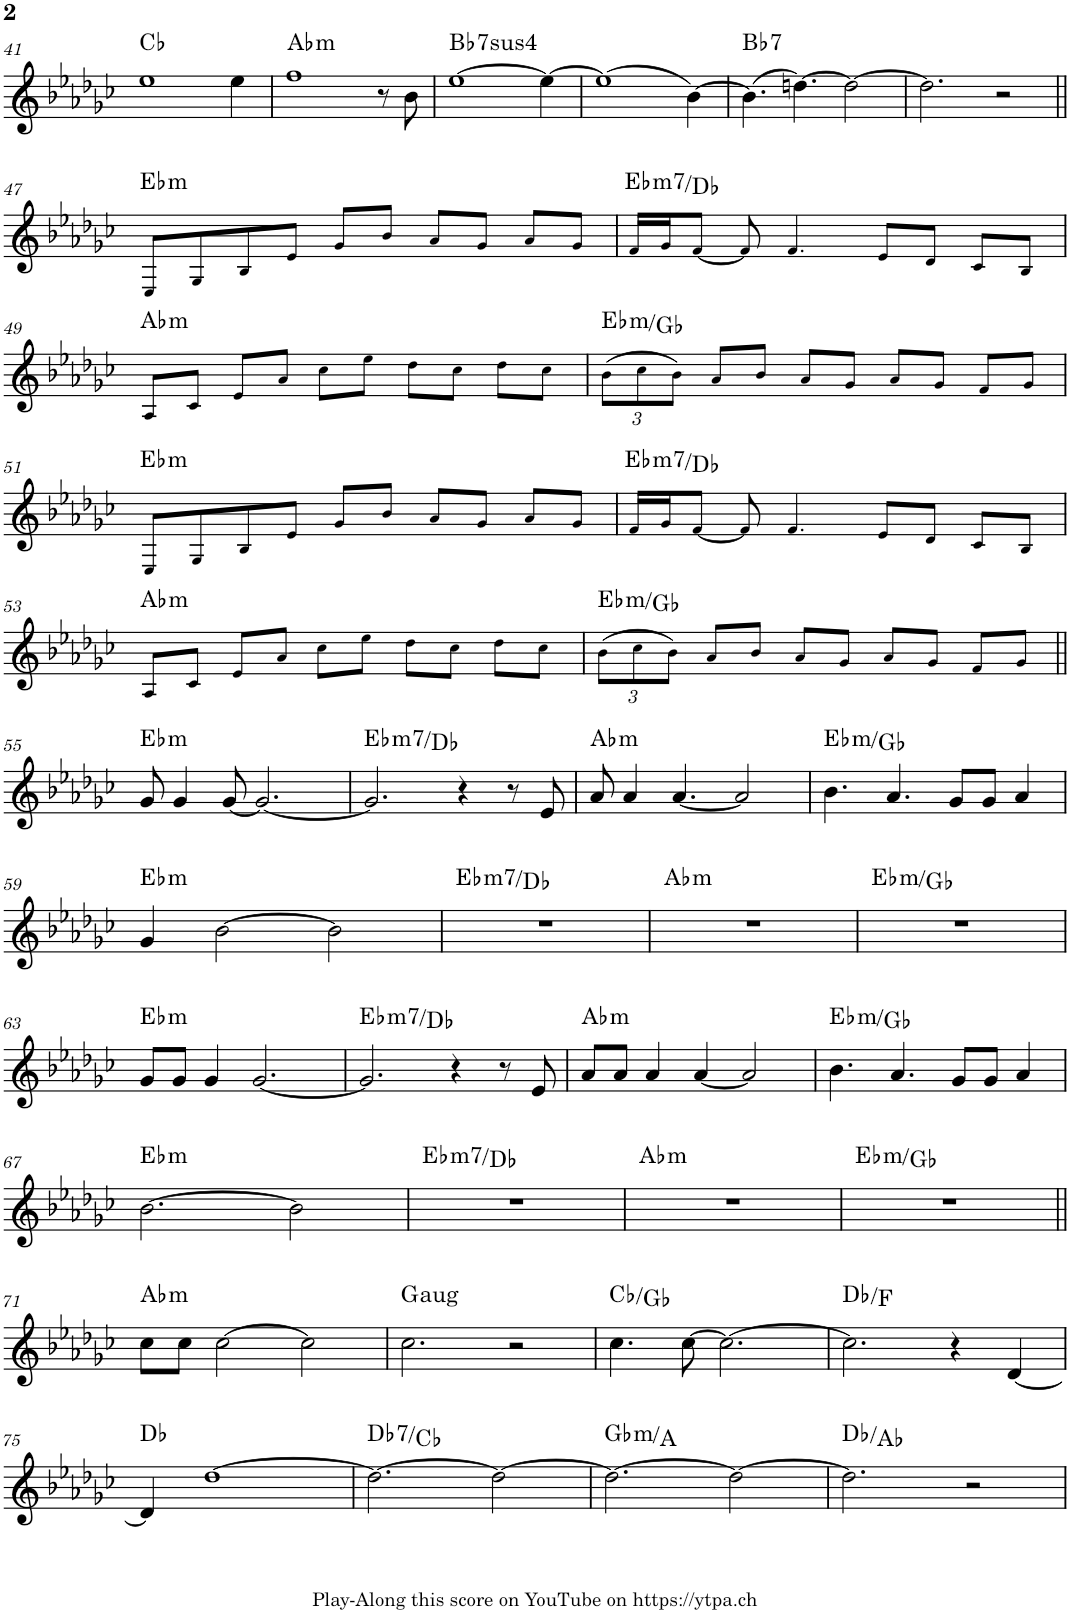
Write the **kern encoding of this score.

**kern	**harte
*part1	*part1
*staff1	*
*I"Piano	*
*I'Pno.	*
!!LO:PB:g=z
*clefG2	*
*k[b-e-a-d-g-c-]	*
*M5/4	*
=41	=41
1ee-	Cb:maj
4ee-\	.
=42	=42
!	!LO:H:kt=m
1ff	Ab:min
8r	.
8b-\	.
=43	=43
!	!LO:H:kt=74
[1ee-	Bb:sus4(7)
4ee-\_	.
=44	=44
(1ee-]	.
[4b-\)	.
=45	=45
!	!LO:H:kt=7
(4.b-\]	Bb:7
[4.ddn\)	.
2dd\_	.
=46	=46
2.dd\]	.
2r	.
!!LO:LB:g=z
=47||	=47||
!	!LO:H:kt=m
8E-!/L	Eb:min
8G-!/	.
8B-!/	.
8e-!/J	.
8g-!/L	.
8b-!/J	.
8a-!/L	.
8g-!/J	.
8a-!/L	.
8g-!/J	.
=48	=48
!	!LO:H:kt=m7
16f!/LL	Eb:min7/b7
16g-!/J	.
[8f!/J	.
8f!/]	.
4.f!/	.
8e-!/L	.
8d-!/J	.
8c-!/L	.
8B-!/J	.
!!LO:LB:g=z
=49	=49
!	!LO:H:kt=m
8A-!/L	Ab:min
8c-!/J	.
8e-!/L	.
8a-!/J	.
8cc-!\L	.
8ee-!\J	.
8dd-!\L	.
8cc-!\J	.
8dd-!\L	.
8cc-!\J	.
=50	=50
*Xbrackettup	*
!	!LO:H:kt=m
(12b-!\L	Eb:min/b3
12cc-!\	.
12b-!\J)	.
8a-!/L	.
8b-!/J	.
8a-!/L	.
8g-!/J	.
8a-!/L	.
8g-!/J	.
8f!/L	.
8g-!/J	.
!!LO:LB:g=z
=51	=51
!	!LO:H:kt=m
8E-!/L	Eb:min
8G-!/	.
8B-!/	.
8e-!/J	.
8g-!/L	.
8b-!/J	.
8a-!/L	.
8g-!/J	.
8a-!/L	.
8g-!/J	.
=52	=52
!	!LO:H:kt=m7
16f!/LL	Eb:min7/b7
16g-!/J	.
[8f!/J	.
8f!/]	.
4.f!/	.
8e-!/L	.
8d-!/J	.
8c-!/L	.
8B-!/J	.
!!LO:LB:g=z
=53	=53
!	!LO:H:kt=m
8A-!/L	Ab:min
8c-!/J	.
8e-!/L	.
8a-!/J	.
8cc-!\L	.
8ee-!\J	.
8dd-!\L	.
8cc-!\J	.
8dd-!\L	.
8cc-!\J	.
=54	=54
!	!LO:H:kt=m
(12b-!\L	Eb:min/b3
12cc-!\	.
12b-!\J)	.
8a-!/L	.
8b-!/J	.
8a-!/L	.
8g-!/J	.
8a-!/L	.
8g-!/J	.
8f!/L	.
8g-!/J	.
!!LO:LB:g=z
=55||	=55||
!	!LO:H:kt=m
8g-/	Eb:min
4g-/	.
[8g-/	.
2.g-/_	.
=56	=56
!	!LO:H:kt=m7
2.g-/]	Eb:min7/b7
4r	.
8r	.
8e-/	.
=57	=57
!	!LO:H:kt=m
8a-/	Ab:min
4a-/	.
[4.a-/	.
2a-/]	.
=58	=58
!	!LO:H:kt=m
4.b-\	Eb:min/b3
4.a-/	.
8g-/L	.
8g-/J	.
4a-/	.
!!LO:LB:g=z
=59	=59
!	!LO:H:kt=m
4g-/	Eb:min
[2b-\	.
2b-\]	.
=60	=60
!	!LO:H:kt=m7
4%5r	Eb:min7/b7
=61	=61
!	!LO:H:kt=m
4%5r	Ab:min
=62	=62
!	!LO:H:kt=m
4%5r	Eb:min/b3
!!LO:LB:g=z
=63	=63
!	!LO:H:kt=m
8g-/L	Eb:min
8g-/J	.
4g-/	.
[2.g-/	.
=64	=64
!	!LO:H:kt=m7
2.g-/]	Eb:min7/b7
4r	.
8r	.
8e-/	.
=65	=65
!	!LO:H:kt=m
8a-/L	Ab:min
8a-/J	.
4a-/	.
[4a-/	.
2a-/]	.
=66	=66
!	!LO:H:kt=m
4.b-\	Eb:min/b3
4.a-/	.
8g-/L	.
8g-/J	.
4a-/	.
!!LO:LB:g=z
=67	=67
!	!LO:H:kt=m
[2.b-\	Eb:min
2b-\]	.
=68	=68
!	!LO:H:kt=m7
4%5r	Eb:min7/b7
=69	=69
!	!LO:H:kt=m
4%5r	Ab:min
=70	=70
!	!LO:H:kt=m
4%5r	Eb:min/b3
!!LO:LB:g=z
=71||	=71||
!	!LO:H:kt=m
8cc-\L	Ab:min
8cc-\J	.
[2cc-\	.
2cc-\]	.
=72	=72
!	!LO:H:kt=aug
2.cc-\	G:aug
2r	.
=73	=73
4.cc-\	Cb:maj/5
[8cc-\	.
2.cc-\_	.
=74	=74
2.cc-\]	Db:maj/3
4r	.
[4d-/	.
!!LO:LB:g=z
=75	=75
4d-/]	Db:maj
[1dd-	.
=76	=76
!	!LO:H:kt=7
2.dd-\_	Db:7/b7
2dd-\_	.
=77	=77
!	!LO:H:kt=m
2.dd-\_	Gb:min/#2
2dd-\_	.
=78	=78
2.dd-\]	Db:maj/5
2r	.
=	=
*-	*-
